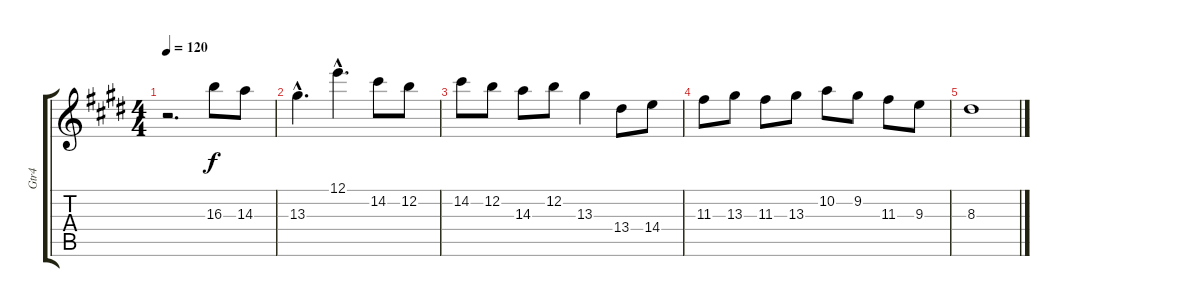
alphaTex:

\track ("Gtr4" "Gtr4") {instrument acousticguitarnylon}
\staff {score tabs}
\tuning (E4 B3 G3 D3 A2 E2) {hide}
\ts (4 4)
\tempo 120
\clef g2
\ks e
r.2{d dy f} 16.3.8 14.3.8 |
13.3{hac}.4{d} 12.1{hac}.4{d} 14.2.8 12.2.8 |
14.2.8 12.2.8 14.3.8 12.2.8 13.3.4 13.4.8 14.4.8 |
11.3.8 13.3.8 11.3.8 13.3.8 10.2.8 9.2.8 11.3.8 9.3.8 |
8.3.1
